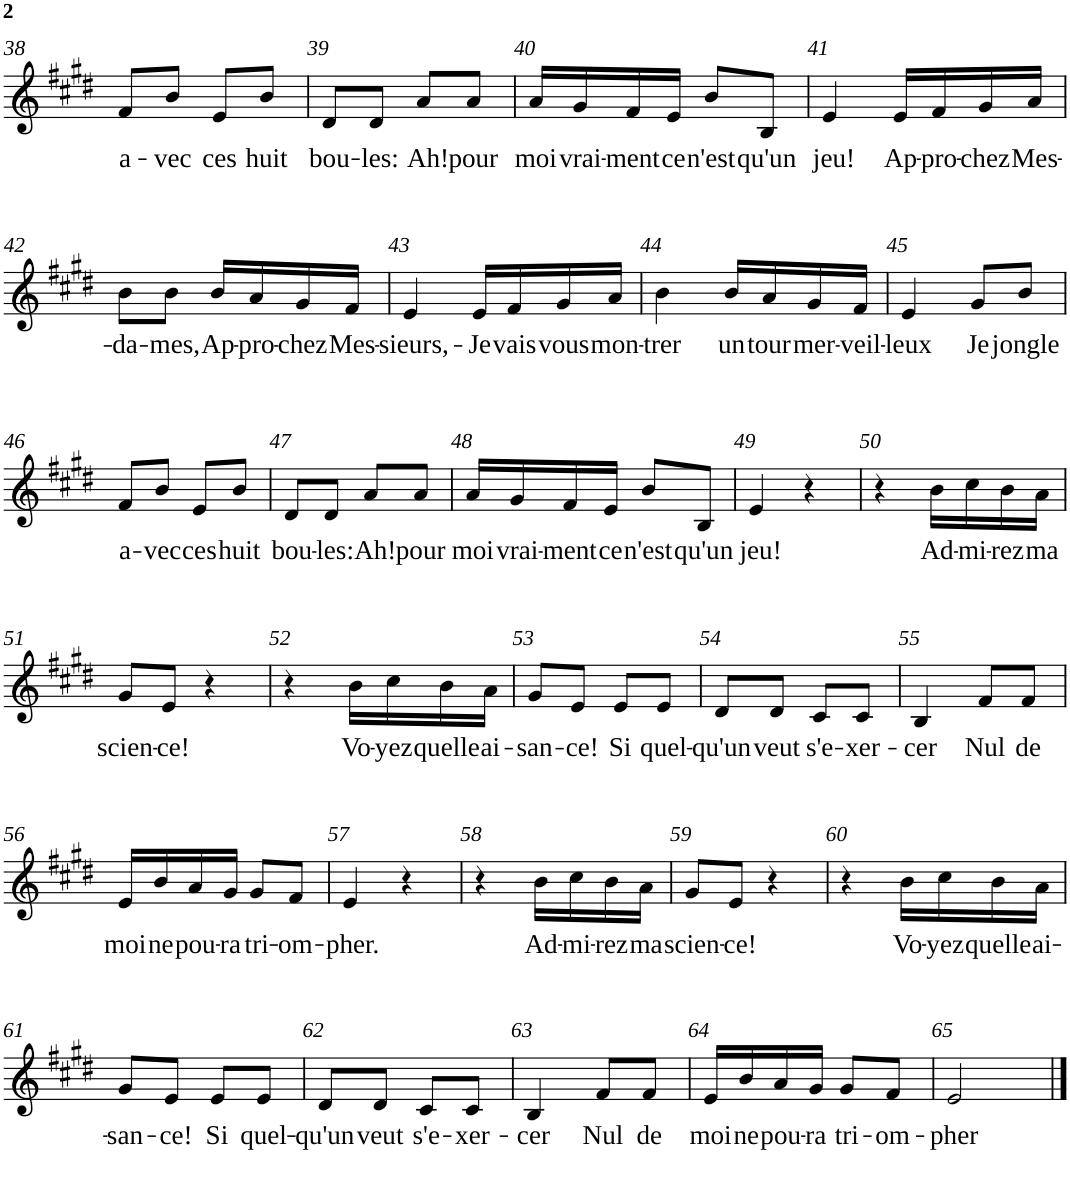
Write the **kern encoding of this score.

**kern	**text
*part1	*part1
*staff1	*staff1
*I"Alto	*
*I'A	*
!!LO:PB:g=z
*clefG2	*
*Trd5c9	*
*k[f#c#g#d#]	*
*E:	*
*M2/4	*
=38	=38
!	!LO:LY:b
8f#/L	a-
!	!LO:LY:b
8b/J	-vec
!	!LO:LY:b
8e/L	ces
!	!LO:LY:b
8b/J	huit
=39	=39
!	!LO:LY:b
8d#/L	bou-
!	!LO:LY:b
8d#/J	-les:
!	!LO:LY:b
8a/L	Ah!
!	!LO:LY:b
8a/J	pour
=40	=40
!	!LO:LY:b
16a/LL	moi
!	!LO:LY:b
16g#/	vrai-
!	!LO:LY:b
16f#/	-ment
!	!LO:LY:b
16e/JJ	ce
!	!LO:LY:b
8b/L	n'est
!	!LO:LY:b
8B/J	qu'un
=41	=41
!	!LO:LY:b
4e/	jeu!
!	!LO:LY:b
16e/LL	Ap-
!	!LO:LY:b
16f#/	-pro-
!	!LO:LY:b
16g#/	-chez
!	!LO:LY:b
16a/JJ	Mes-
!!LO:LB:g=z
=42	=42
!	!LO:LY:b
8b\L	-da-
!	!LO:LY:b
8b\J	-mes,
!	!LO:LY:b
16b/LL	Ap-
!	!LO:LY:b
16a/	-pro-
!	!LO:LY:b
16g#/	-chez
!	!LO:LY:b
16f#/JJ	Mes-
=43	=43
!	!LO:LY:b
4e/	-sieurs,-
!	!LO:LY:b
16e/LL	-Je
!	!LO:LY:b
16f#/	vais
!	!LO:LY:b
16g#/	vous
!	!LO:LY:b
16a/JJ	mon-
=44	=44
!	!LO:LY:b
4b\	-trer
!	!LO:LY:b
16b/LL	un
!	!LO:LY:b
16a/	tour
!	!LO:LY:b
16g#/	mer-
!	!LO:LY:b
16f#/JJ	-veil-
=45	=45
!	!LO:LY:b
4e/	-leux
!	!LO:LY:b
8g#/L	Je
!	!LO:LY:b
8b/J	jongle
!!LO:LB:g=z
=46	=46
!	!LO:LY:b
8f#/L	a-
!	!LO:LY:b
8b/J	-vec
!	!LO:LY:b
8e/L	ces
!	!LO:LY:b
8b/J	huit
=47	=47
!	!LO:LY:b
8d#/L	bou-
!	!LO:LY:b
8d#/J	-les:
!	!LO:LY:b
8a/L	Ah!
!	!LO:LY:b
8a/J	pour
=48	=48
!	!LO:LY:b
16a/LL	moi
!	!LO:LY:b
16g#/	vrai-
!	!LO:LY:b
16f#/	-ment
!	!LO:LY:b
16e/JJ	ce
!	!LO:LY:b
8b/L	n'est
!	!LO:LY:b
8B/J	qu'un
=49	=49
!	!LO:LY:b
4e/	jeu!
4r	.
=50	=50
4r	.
!	!LO:LY:b
16b\LL	Ad-
!	!LO:LY:b
16cc#\	-mi-
!	!LO:LY:b
16b\	-rez
!	!LO:LY:b
16a\JJ	ma
!!LO:LB:g=z
=51	=51
!	!LO:LY:b
8g#/L	scien-
!	!LO:LY:b
8e/J	-ce!
4r	.
=52	=52
4r	.
!	!LO:LY:b
16b\LL	Vo-
!	!LO:LY:b
16cc#\	-yez
!	!LO:LY:b
16b\	quelle
!	!LO:LY:b
16a\JJ	ai-
=53	=53
!	!LO:LY:b
8g#/L	-san-
!	!LO:LY:b
8e/J	-ce!
!	!LO:LY:b
8e/L	Si
!	!LO:LY:b
8e/J	quel-
=54	=54
!	!LO:LY:b
8d#/L	-qu'un
!	!LO:LY:b
8d#/J	veut
!	!LO:LY:b
8c#/L	s'e-
!	!LO:LY:b
8c#/J	-xer-
=55	=55
!	!LO:LY:b
4B/	-cer
!	!LO:LY:b
8f#/L	Nul
!	!LO:LY:b
8f#/J	de
!!LO:LB:g=z
=56	=56
!	!LO:LY:b
16e/LL	moi
!	!LO:LY:b
16b/	ne
!	!LO:LY:b
16a/	pou-
!	!LO:LY:b
16g#/JJ	-ra
!	!LO:LY:b
8g#/L	tri-
!	!LO:LY:b
8f#/J	-om-
=57	=57
!	!LO:LY:b
4e/	-pher.
4r	.
=58	=58
4r	.
!	!LO:LY:b
16b\LL	Ad-
!	!LO:LY:b
16cc#\	-mi-
!	!LO:LY:b
16b\	-rez
!	!LO:LY:b
16a\JJ	ma
=59	=59
!	!LO:LY:b
8g#/L	scien-
!	!LO:LY:b
8e/J	-ce!
4r	.
=60	=60
4r	.
!	!LO:LY:b
16b\LL	Vo-
!	!LO:LY:b
16cc#\	-yez
!	!LO:LY:b
16b\	quelle
!	!LO:LY:b
16a\JJ	ai-
!!LO:LB:g=z
=61	=61
!	!LO:LY:b
8g#/L	-san-
!	!LO:LY:b
8e/J	-ce!
!	!LO:LY:b
8e/L	Si
!	!LO:LY:b
8e/J	quel-
=62	=62
!	!LO:LY:b
8d#/L	-qu'un
!	!LO:LY:b
8d#/J	veut
!	!LO:LY:b
8c#/L	s'e-
!	!LO:LY:b
8c#/J	-xer-
=63	=63
!	!LO:LY:b
4B/	-cer
!	!LO:LY:b
8f#/L	Nul
!	!LO:LY:b
8f#/J	de
=64	=64
!	!LO:LY:b
16e/LL	moi
!	!LO:LY:b
16b/	ne
!	!LO:LY:b
16a/	pou-
!	!LO:LY:b
16g#/JJ	-ra
!	!LO:LY:b
8g#/L	tri-
!	!LO:LY:b
8f#/J	-om-
=65	=65
!	!LO:LY:b
2e/	-pher
==	==
*-	*-
